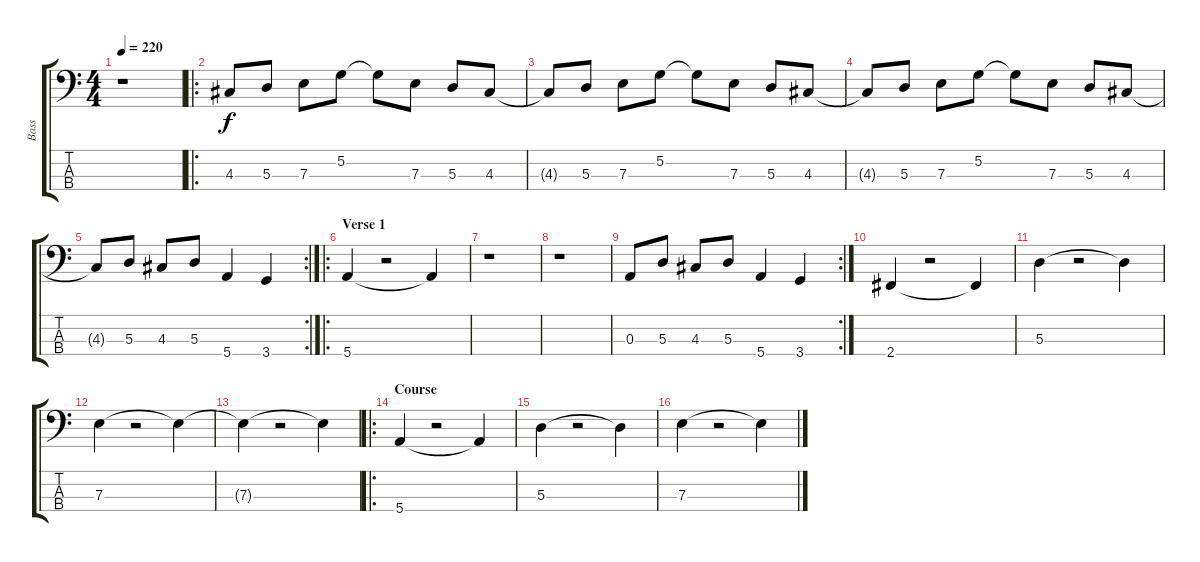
\track ("Bass" "Bass") {instrument electricbassfinger}
\staff {score tabs}
\tuning (G2 D2 A1 E1) {hide}
\ts (4 4)
\tempo 220
\clef f4
\ks c
r.1{dy f instrument electricbassfinger} |
\ro
4.3.8 5.3.8 7.3.8 5.2.8 5.2{t}.8 7.3.8 5.3.8 4.3.8 |
4.3{t}.8 5.3.8 7.3.8 5.2.8 5.2{t}.8 7.3.8 5.3.8 4.3.8 |
4.3{t}.8 5.3.8 7.3.8 5.2.8 5.2{t}.8 7.3.8 5.3.8 4.3.8 |
\rc 2
4.3{t}.8 5.3.8 4.3.8 5.3.8 5.4.4 3.4.4 |
\ro
\section ("" "Verse 1")
5.4.4 r.2 5.4{t}.4 |
r.1 |
r.1 |
\rc 2
0.3.8 5.3.8 4.3.8 5.3.8 5.4.4 3.4.4 |
2.4.4 r.2 2.4{t}.4 |
5.3.4 r.2 5.3{t}.4 |
7.3.4 r.2 7.3{t}.4 |
7.3{t}.4 r.2 7.3{t}.4 |
\ro
\section ("" "Course")
5.4.4 r.2 5.4{t}.4 |
5.3.4 r.2 5.3{t}.4 |
7.3.4 r.2 7.3{t}.4
